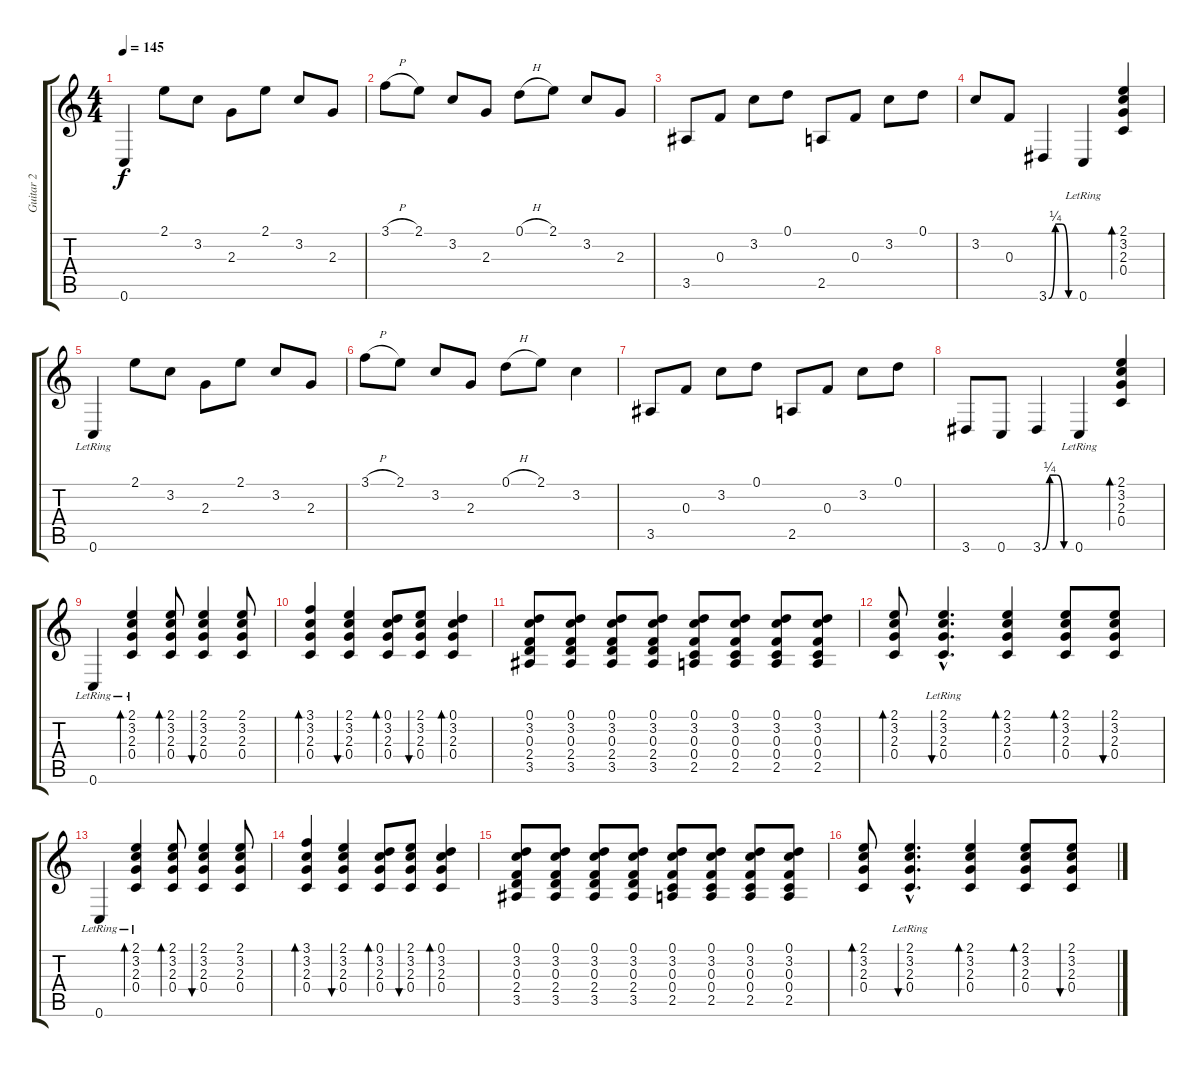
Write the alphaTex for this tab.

\track ("Guitar 2" "Guitar 2") {instrument acousticguitarsteel}
\staff {score tabs}
\tuning (D4 A3 F3 C3 G2 C2) {hide}
\ts (4 4)
\tempo 145
\clef g2
\ks c
0.6.4{dy f instrument acousticguitarsteel} 2.1.8 3.2.8 2.3.8 2.1.8 3.2.8 2.3.8 |
3.1{h}.8 2.1.8 3.2.8 2.3.8 0.1{h}.8 2.1.8 3.2.8 2.3.8 |
3.5.8 0.3.8 3.2.8 0.1.8 2.5.8 0.3.8 3.2.8 0.1.8 |
3.2.8 0.3.8 3.6{be (custom 0 0 15 1 30 1 45 0 60 0)}.4 0.6{lr}.4 (2.1 3.2 2.3 0.4).4{bd 60} |
0.6{lr}.4 2.1.8 3.2.8 2.3.8 2.1.8 3.2.8 2.3.8 |
3.1{h}.8 2.1.8 3.2.8 2.3.8 0.1{h}.8 2.1.8 3.2.4 |
3.5.8 0.3.8 3.2.8 0.1.8 2.5.8 0.3.8 3.2.8 0.1.8 |
3.6.8 0.6.8 3.6{be (custom 0 0 15 1 30 1 45 0 60 0)}.4 0.6{lr}.4 (2.1 3.2 2.3 0.4).4{bd 60} |
0.6{lr}.4 (2.1{lr} 3.2{lr} 2.3{lr} 0.4{lr}).4{bd 120} (2.1 3.2 2.3 0.4).8{bd 120} (2.1 3.2 2.3 0.4).4{bu 120} (2.1 3.2 2.3 0.4).8 |
(3.1 3.2 2.3 0.4).4{bd 120} (2.1 3.2 2.3 0.4).4{bu 120} (0.1 3.2 2.3 0.4).8{bd 120} (2.1 3.2 2.3 0.4).8{bu 120} (0.1 3.2 2.3 0.4).4{bd 120} |
(0.1 3.2 0.3 2.4 3.5).8 (0.1 3.2 0.3 2.4 3.5).8 (0.1 3.2 0.3 2.4 3.5).8 (0.1 3.2 0.3 2.4 3.5).8 (0.1 3.2 0.3 0.4 2.5).8 (0.1 3.2 0.3 0.4 2.5).8 (0.1 3.2 0.3 0.4 2.5).8 (0.1 3.2 0.3 0.4 2.5).8 |
(2.1 3.2 2.3 0.4).8{bd 120} (2.1{hac} 3.2{hac lr} 2.3{hac lr} 0.4{hac lr}).4{d bu 120} (2.1 3.2 2.3 0.4).4{bd 120} (2.1 3.2 2.3 0.4).8{bd 120} (2.1 3.2 2.3 0.4).8{bu 120} |
0.6{lr}.4 (2.1{lr} 3.2{lr} 2.3{lr} 0.4{lr}).4{bd 120} (2.1 3.2 2.3 0.4).8{bd 120} (2.1 3.2 2.3 0.4).4{bu 120} (2.1 3.2 2.3 0.4).8 |
(3.1 3.2 2.3 0.4).4{bd 120} (2.1 3.2 2.3 0.4).4{bu 120} (0.1 3.2 2.3 0.4).8{bd 120} (2.1 3.2 2.3 0.4).8{bu 120} (0.1 3.2 2.3 0.4).4{bd 120} |
(0.1 3.2 0.3 2.4 3.5).8 (0.1 3.2 0.3 2.4 3.5).8 (0.1 3.2 0.3 2.4 3.5).8 (0.1 3.2 0.3 2.4 3.5).8 (0.1 3.2 0.3 0.4 2.5).8 (0.1 3.2 0.3 0.4 2.5).8 (0.1 3.2 0.3 0.4 2.5).8 (0.1 3.2 0.3 0.4 2.5).8 |
(2.1 3.2 2.3 0.4).8{bd 120} (2.1{hac} 3.2{hac lr} 2.3{hac lr} 0.4{hac lr}).4{d bu 120} (2.1 3.2 2.3 0.4).4{bd 120} (2.1 3.2 2.3 0.4).8{bd 120} (2.1 3.2 2.3 0.4).8{bu 120}
